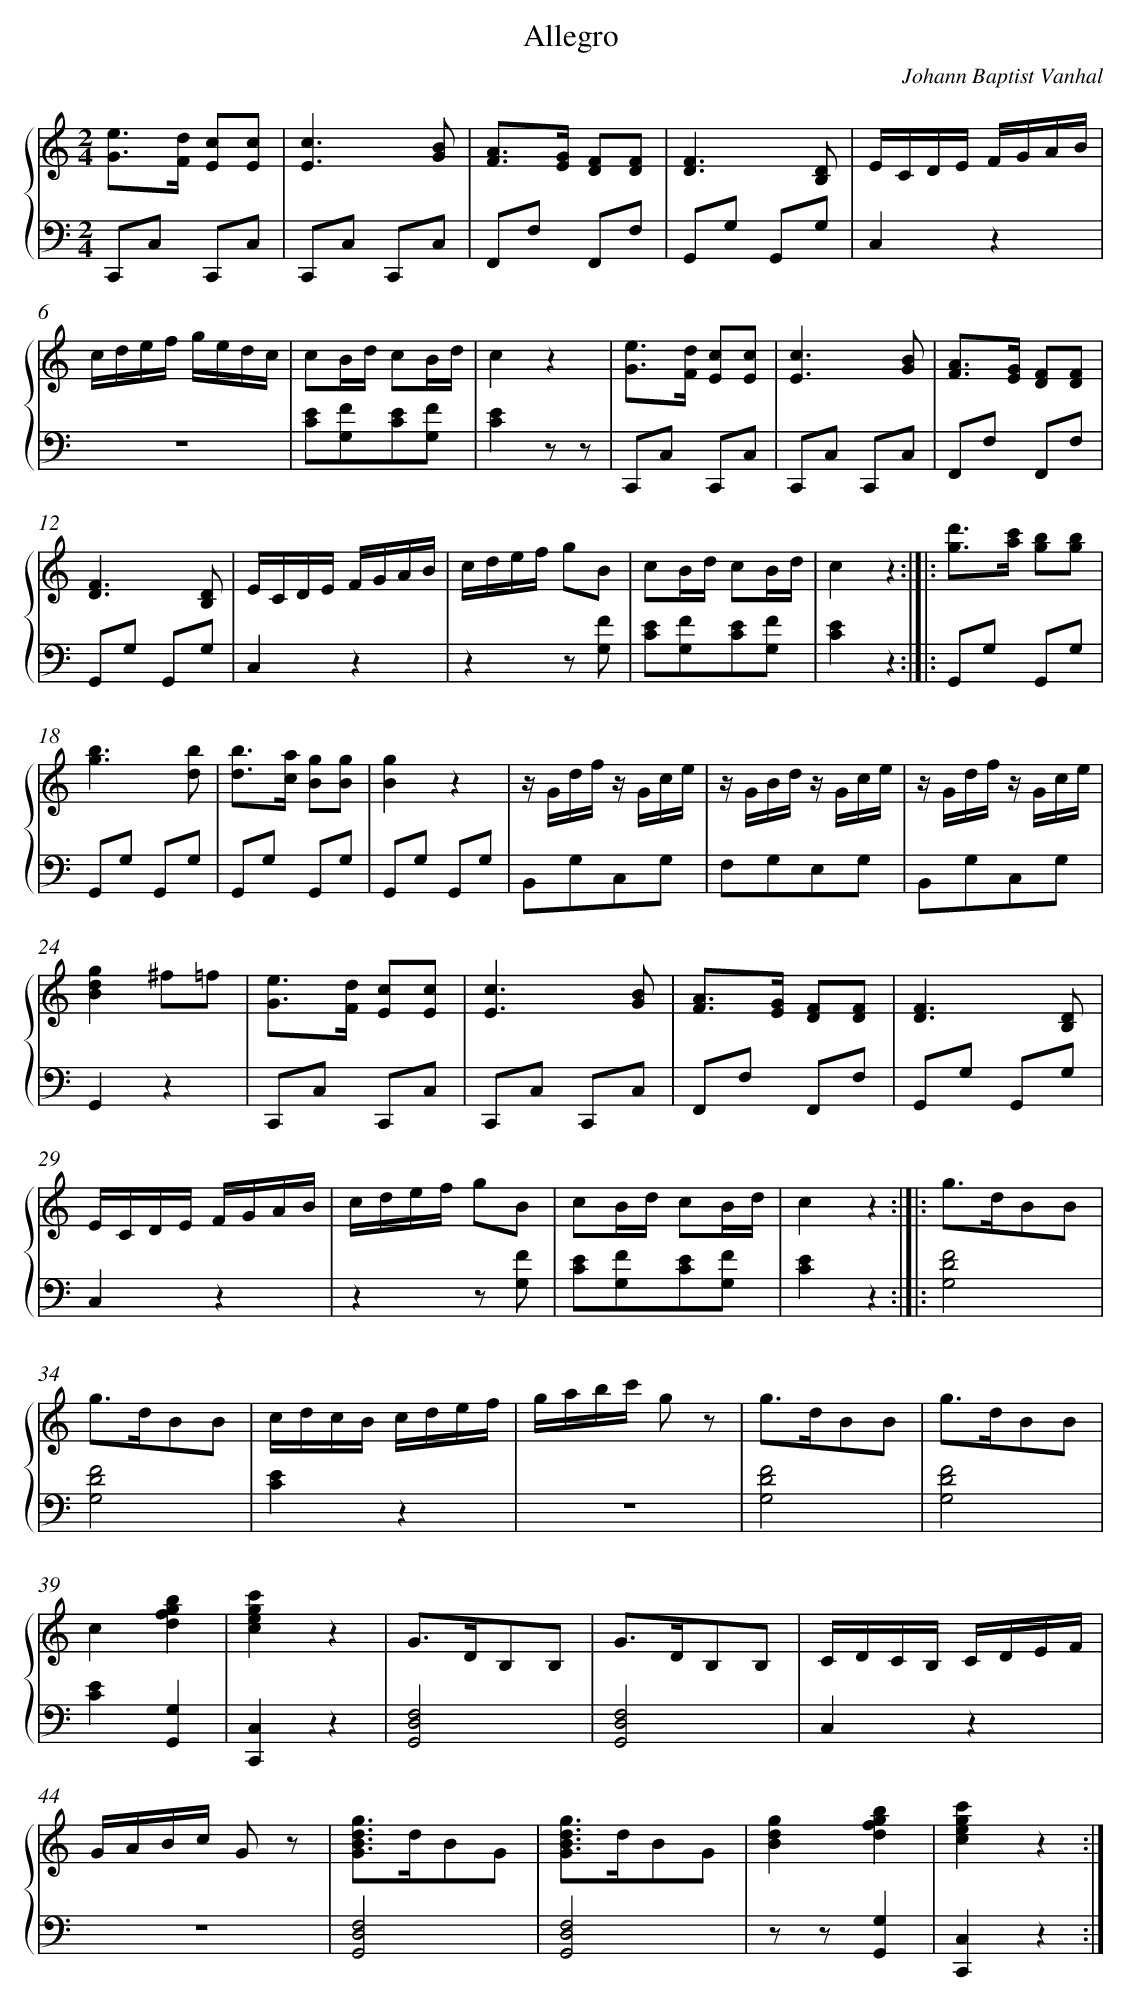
X:1
T: Allegro
C: Johann Baptist Vanhal
L: 1/8
M: 2/4
%%staves {1 2}
V: 1 clef=treble
V: 2 clef=bass
K: C
[V:1] [eG]>[dF] [cE][cE] |
[V:2] C,,C, C,,C, |
[V:1] [c3E3][BG] |
[V:2] C,,C, C,,C, |
[V:1] [AF]>[GE] [FD][FD] |
[V:2] F,,F, F,,F, |
[V:1] [F3D3][DB,] |
[V:2] G,,G, G,,G, |
[V:1] E/C/D/E/ F/G/A/B/ |
[V:2] C,2z2 |
[V:1] c/d/e/f/ g/e/d/c/ |
[V:2] z4 |
[V:1] cB/d/ cB/d/ |
[V:2] [EC][FG,][EC][FG,] |
[V:1] c2z2 |
[V:2] [E2C2]z z |
[V:1] [eG]>[dF] [cE][cE] |
[V:2] C,,C, C,,C, |
[V:1] [c3E3][BG] |
[V:2] C,,C, C,,C, |
[V:1] [AF]>[GE] [FD][FD] |
[V:2] F,,F, F,,F, |
[V:1] [F3D3][DB,] |
[V:2] G,,G, G,,G, |
[V:1] E/C/D/E/ F/G/A/B/ |
[V:2] C,2z2 |
[V:1] c/d/e/f/ gB |
[V:2] z2z [FG,] |
[V:1] cB/d/ cB/d/ |
[V:2] [EC][FG,][EC][FG,] |
[V:1] c2z2 :|]|:
[V:2] [E2C2]z2 :|]|:
[V:1] [d'g]>[c'a] [bg][bg] |
[V:2] G,,G, G,,G, |
[V:1] [b3g3][bd] |
[V:2] G,,G, G,,G, |
[V:1] [bd]>[ac] [gB][gB] |
[V:2] G,,G, G,,G, |
[V:1] [g2B2]z2 |
[V:2] G,,G, G,,G, |
[V:1] z/ G/d/f/ z/ G/c/e/ |
[V:2] B,,G,C,G, |
[V:1] z/ G/B/d/ z/ G/c/e/ |
[V:2] F,G,E,G, |
[V:1] z/ G/d/f/ z/ G/c/e/ |
[V:2] B,,G,C,G, |
[V:1] [g2d2B2]^f=f |
[V:2] G,,2z2 |
[V:1] [eG]>[dF] [cE][cE] |
[V:2] C,,C, C,,C, |
[V:1] [c3E3][BG] |
[V:2] C,,C, C,,C, |
[V:1] [AF]>[GE] [FD][FD] |
[V:2] F,,F, F,,F, |
[V:1] [F3D3][DB,] |
[V:2] G,,G, G,,G, |
[V:1] E/C/D/E/ F/G/A/B/ |
[V:2] C,2z2 |
[V:1] c/d/e/f/ gB |
[V:2] z2z [FG,] |
[V:1] cB/d/ cB/d/ |
[V:2] [EC][FG,][EC][FG,] |
[V:1] c2z2 :|]|:
[V:2] [E2C2]z2 :|]|:
[V:1] g>dBB |
[V:2] [F4D4G,4] |
[V:1] g>dBB |
[V:2] [F4D4G,4] |
[V:1] c/d/c/B/ c/d/e/f/ |
[V:2] [E2C2]z2 |
[V:1] g/a/b/c'/ g z |
[V:2] z4 |
[V:1] g>dBB |
[V:2] [F4D4G,4] |
[V:1] g>dBB |
[V:2] [F4D4G,4] |
[V:1] c2[b2g2f2d2] |
[V:2] [E2C2][G,2G,,2] |
[V:1] [c'2g2e2c2]z2 |
[V:2] [C,2C,,2]z2 |
[V:1] G>DB,B, |
[V:2] [F,4D,4G,,4] |
[V:1] G>DB,B, |
[V:2] [F,4D,4G,,4] |
[V:1] C/D/C/B,/ C/D/E/F/ |
[V:2] C,2z2 |
[V:1] G/A/B/c/ G z |
[V:2] z4 |
[V:1] [gdBG]>dBG |
[V:2] [F,4D,4G,,4] |
[V:1] [gdBG]>dBG |
[V:2] [F,4D,4G,,4] |
[V:1] [g2d2B2][b2g2f2d2] |
[V:2] z z[G,2G,,2] |
[V:1] [c'2g2e2c2]z2 :|]
[V:2] [C,2C,,2]z2 :|]
